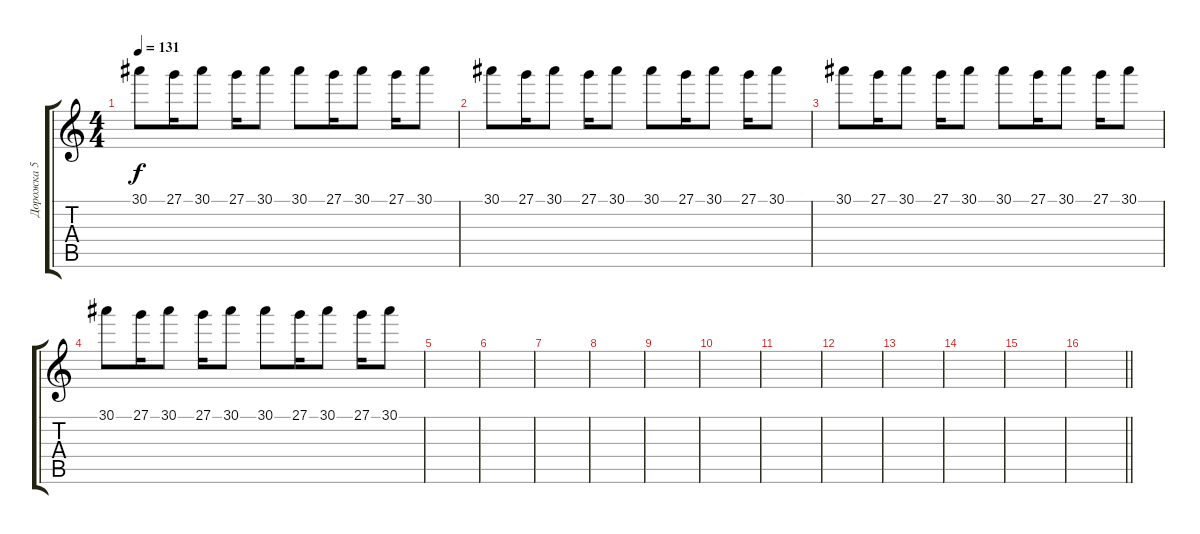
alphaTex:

\track ("Дорожка 5" "Дорожка 5") {instrument glockenspiel}
\staff {score tabs}
\tuning (E4 B3 G3 D3 A2 E2) {hide}
\ts (4 4)
\tempo 131
\clef g2
\ks c
30.1.8{dy f} 27.1.16 30.1.8 27.1.16 30.1.8 30.1.8 27.1.16 30.1.8 27.1.16 30.1.8 |
30.1.8 27.1.16 30.1.8 27.1.16 30.1.8 30.1.8 27.1.16 30.1.8 27.1.16 30.1.8 |
30.1.8 27.1.16 30.1.8 27.1.16 30.1.8 30.1.8 27.1.16 30.1.8 27.1.16 30.1.8 |
30.1.8 27.1.16 30.1.8 27.1.16 30.1.8 30.1.8 27.1.16 30.1.8 27.1.16 30.1.8 |
|
|
|
|
|
|
|
|
|
|
|
\barLineRight lightlight
